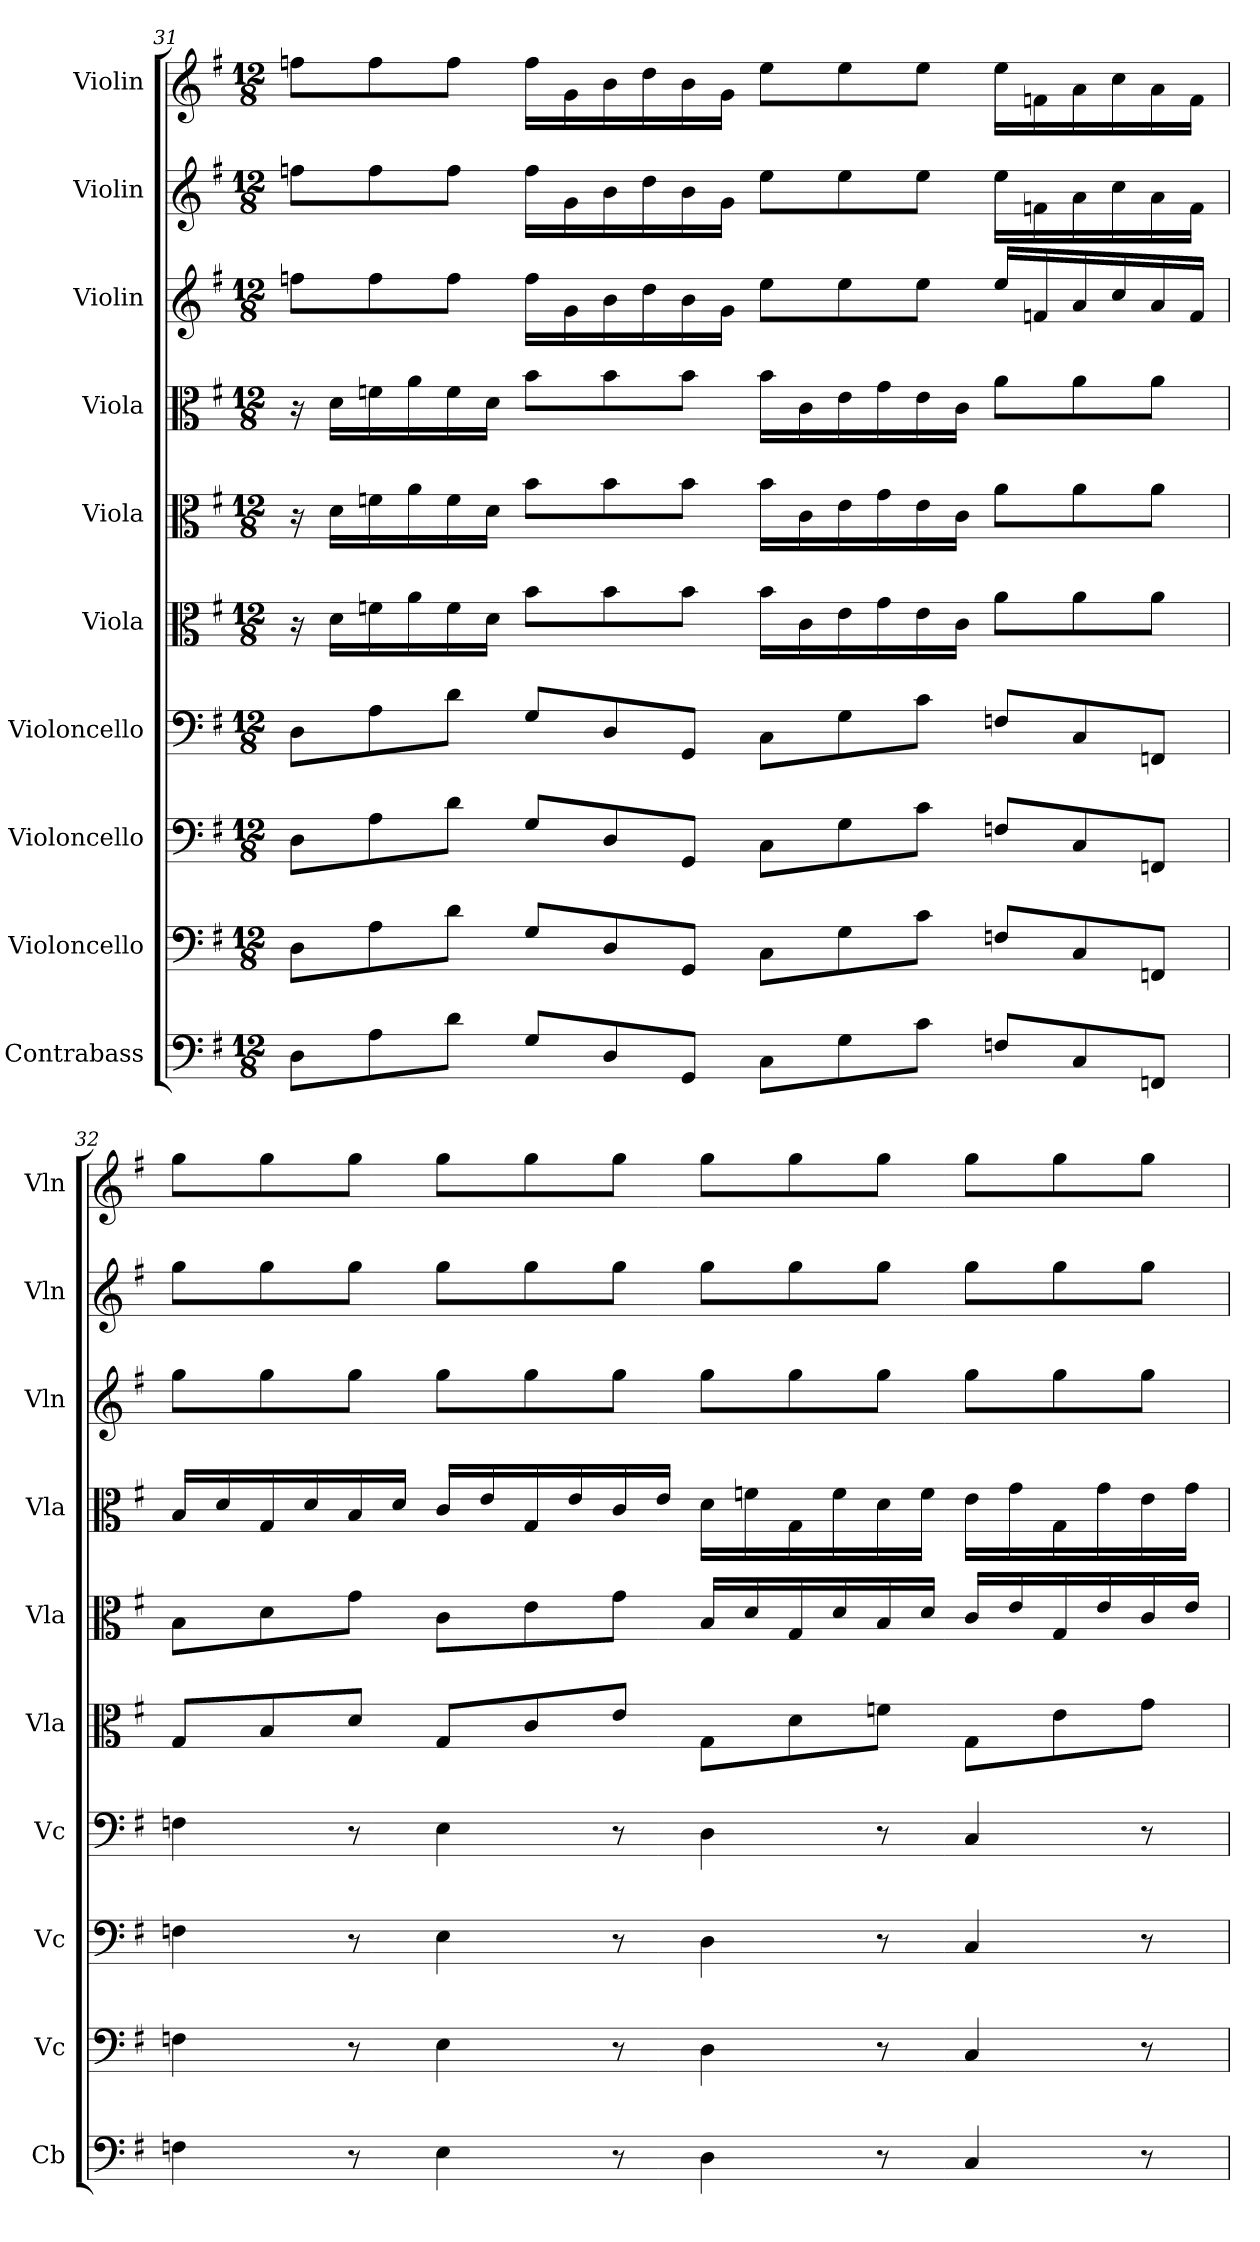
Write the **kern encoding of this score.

**kern	**kern	**kern	**kern	**kern	**kern	**kern	**kern	**kern	**kern
*part10	*part9	*part8	*part7	*part6	*part5	*part4	*part3	*part2	*part1
*staff10	*staff9	*staff8	*staff7	*staff6	*staff5	*staff4	*staff3	*staff2	*staff1
*I"Contrabass	*I"Violoncello	*I"Violoncello	*I"Violoncello	*I"Viola	*I"Viola	*I"Viola	*I"Violin	*I"Violin	*I"Violin
*I'Cb	*I'Vc	*I'Vc	*I'Vc	*I'Vla	*I'Vla	*I'Vla	*I'Vln	*I'Vln	*I'Vln
*clefF4	*clefF4	*clefF4	*clefF4	*clefC3	*clefC3	*clefC3	*clefG2	*clefG2	*clefG2
*k[f#]	*k[f#]	*k[f#]	*k[f#]	*k[f#]	*k[f#]	*k[f#]	*k[f#]	*k[f#]	*k[f#]
*G:	*G:	*G:	*G:	*G:	*G:	*G:	*G:	*G:	*G:
*M12/8	*M12/8	*M12/8	*M12/8	*M12/8	*M12/8	*M12/8	*M12/8	*M12/8	*M12/8
=31	=31	=31	=31	=31	=31	=31	=31	=31	=31
8D\L	8D\L	8D\L	8D\L	16r	16r	16r	8ffn\L	8ffn\L	8ffn\L
.	.	.	.	16d\LL	16d\LL	16d\LL	.	.	.
8A\	8A\	8A\	8A\	16fn\	16fn\	16fn\	8ff\	8ff\	8ff\
.	.	.	.	16a\	16a\	16a\	.	.	.
8d\J	8d\J	8d\J	8d\J	16f\	16f\	16f\	8ff\J	8ff\J	8ff\J
.	.	.	.	16d\JJ	16d\JJ	16d\JJ	.	.	.
8G/L	8G/L	8G/L	8G/L	8b\L	8b\L	8b\L	16ff\LL	16ff\LL	16ff\LL
.	.	.	.	.	.	.	16g\	16g\	16g\
8D/	8D/	8D/	8D/	8b\	8b\	8b\	16b\	16b\	16b\
.	.	.	.	.	.	.	16dd\	16dd\	16dd\
8GG/J	8GG/J	8GG/J	8GG/J	8b\J	8b\J	8b\J	16b\	16b\	16b\
.	.	.	.	.	.	.	16g\JJ	16g\JJ	16g\JJ
8C\L	8C\L	8C\L	8C\L	16b\LL	16b\LL	16b\LL	8ee\L	8ee\L	8ee\L
.	.	.	.	16c\	16c\	16c\	.	.	.
8G\	8G\	8G\	8G\	16e\	16e\	16e\	8ee\	8ee\	8ee\
.	.	.	.	16g\	16g\	16g\	.	.	.
8c\J	8c\J	8c\J	8c\J	16e\	16e\	16e\	8ee\J	8ee\J	8ee\J
.	.	.	.	16c\JJ	16c\JJ	16c\JJ	.	.	.
8Fn/L	8Fn/L	8Fn/L	8Fn/L	8a\L	8a\L	8a\L	16ee/LL	16ee\LL	16ee\LL
.	.	.	.	.	.	.	16fn/	16fn\	16fn\
8C/	8C/	8C/	8C/	8a\	8a\	8a\	16a/	16a\	16a\
.	.	.	.	.	.	.	16cc/	16cc\	16cc\
8FFn/J	8FFn/J	8FFn/J	8FFn/J	8a\J	8a\J	8a\J	16a/	16a\	16a\
.	.	.	.	.	.	.	16f/JJ	16f\JJ	16f\JJ
=32	=32	=32	=32	=32	=32	=32	=32	=32	=32
4Fn\	4Fn\	4Fn\	4Fn\	8G/L	8B\L	16B/LL	8gg\L	8gg\L	8gg\L
.	.	.	.	.	.	16d/	.	.	.
.	.	.	.	8B/	8d\	16G/	8gg\	8gg\	8gg\
.	.	.	.	.	.	16d/	.	.	.
8r	8r	8r	8r	8d/J	8g\J	16B/	8gg\J	8gg\J	8gg\J
.	.	.	.	.	.	16d/JJ	.	.	.
4E\	4E\	4E\	4E\	8G/L	8c\L	16c/LL	8gg\L	8gg\L	8gg\L
.	.	.	.	.	.	16e/	.	.	.
.	.	.	.	8c/	8e\	16G/	8gg\	8gg\	8gg\
.	.	.	.	.	.	16e/	.	.	.
8r	8r	8r	8r	8e/J	8g\J	16c/	8gg\J	8gg\J	8gg\J
.	.	.	.	.	.	16e/JJ	.	.	.
4D\	4D\	4D\	4D\	8G\L	16B/LL	16d\LL	8gg\L	8gg\L	8gg\L
.	.	.	.	.	16d/	16fn\	.	.	.
.	.	.	.	8d\	16G/	16G\	8gg\	8gg\	8gg\
.	.	.	.	.	16d/	16f\	.	.	.
8r	8r	8r	8r	8fn\J	16B/	16d\	8gg\J	8gg\J	8gg\J
.	.	.	.	.	16d/JJ	16f\JJ	.	.	.
4C/	4C/	4C/	4C/	8G\L	16c/LL	16e\LL	8gg\L	8gg\L	8gg\L
.	.	.	.	.	16e/	16g\	.	.	.
.	.	.	.	8e\	16G/	16G\	8gg\	8gg\	8gg\
.	.	.	.	.	16e/	16g\	.	.	.
8r	8r	8r	8r	8g\J	16c/	16e\	8gg\J	8gg\J	8gg\J
.	.	.	.	.	16e/JJ	16g\JJ	.	.	.
=	=	=	=	=	=	=	=	=	=
*-	*-	*-	*-	*-	*-	*-	*-	*-	*-
